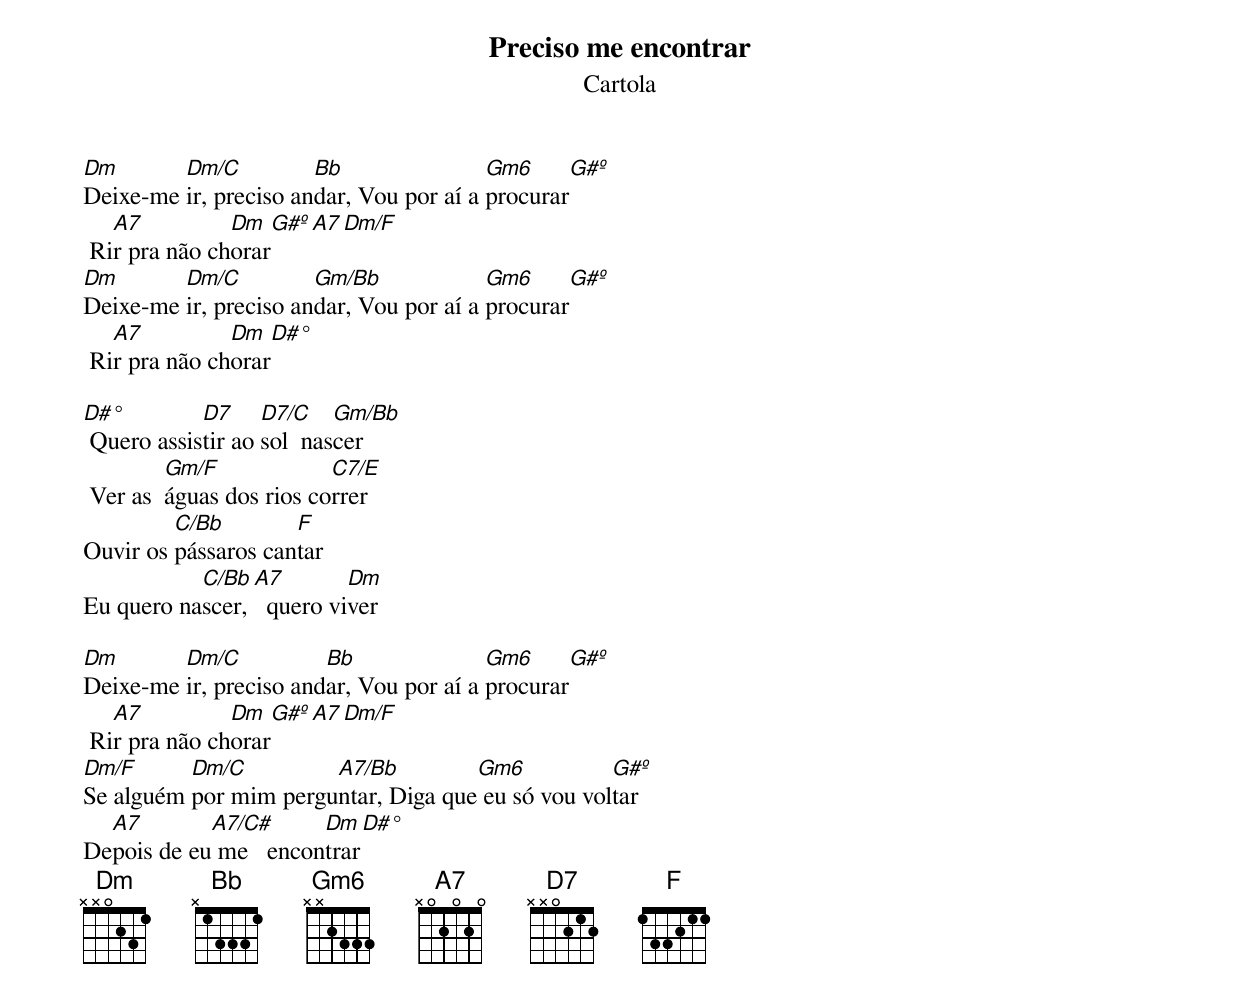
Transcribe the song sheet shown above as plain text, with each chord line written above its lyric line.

Preciso me encontrar
Cartola

Dm       Dm/C          Bb                Gm6     G#º
Deixe-me ir, preciso andar, Vou por aí a procurar
   A7          Dm   G#º  A7  Dm/F
 Rir pra não chorar
Dm       Dm/C          Gm/Bb             Gm6     G#º
Deixe-me ir, preciso andar, Vou por aí a procurar
   A7          Dm   D#°
 Rir pra não chorar

D#°         D7     D7/C    Gm/Bb
 Quero assistir ao sol  nascer
         Gm/F             C7/E
 Ver as  águas dos rios correr
         C/Bb        F
Ouvir os pássaros cantar
           C/Bb  A7        Dm
Eu quero nascer,   quero viver

Dm       Dm/C           Bb               Gm6     G#º
Deixe-me ir, preciso andar, Vou por aí a procurar
   A7          Dm   G#º  A7  Dm/F
 Rir pra não chorar
Dm/F      Dm/C         A7/Bb         Gm6           G#º
Se alguém por mim perguntar, Diga que eu só vou voltar
  A7        A7/C#      Dm   D#°
Depois de eu me   encontrar
